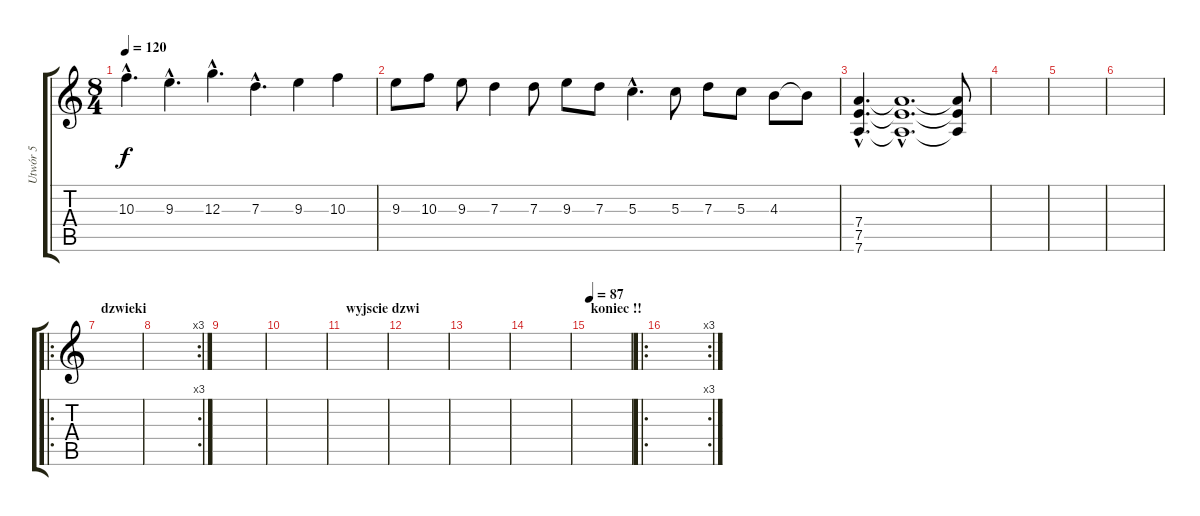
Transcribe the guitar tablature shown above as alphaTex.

\track ("Utwór 5" "Utwór 5") {instrument distortionguitar}
\staff {score tabs}
\tuning (E4 B3 G3 D3 A2 D2) {hide}
\ts (8 4)
\tempo 120
\clef g2
\ks c
10.3{hac}.4{d dy f} 9.3{hac}.4{d} 12.3{hac}.4{d} 7.3{hac}.4{d} 9.3.4 10.3.4 |
9.3.8 10.3.8 9.3.8 7.3.4 7.3.8 9.3.8 7.3.8 5.3{hac}.4{d} 5.3.8 7.3.8 5.3.8 4.3.8 4.3{t}.8 |
(7.4{hac} 7.5{hac} 7.6{hac}).4{d volume 0 instrument distortionguitar} (7.4{hac t} 7.5{hac t} 7.6{hac t}).1{d} (7.4{t} 7.5{t} 7.6{t}).8 |
|
|
|
\ro
\section ("" "dzwieki")
|
\rc 3
|
|
|
\section ("" "wyjscie dzwi")
|
|
|
|
\section ("" "koniec !!")
\tempo 87
|
\ro
\rc 3
